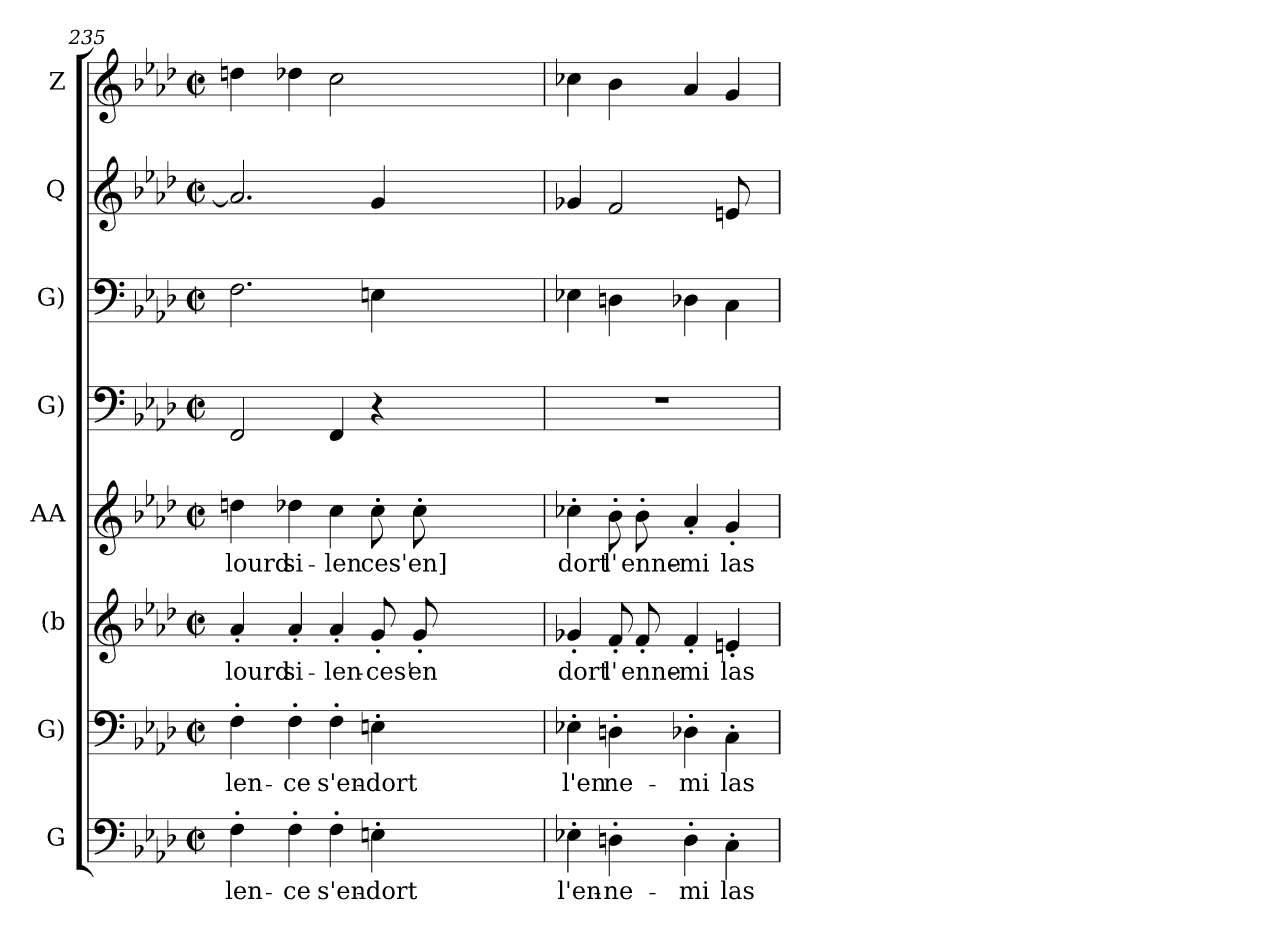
**kern	**text	**kern	**text	**kern	**text	**kern	**text	**kern	**kern	**kern	**kern
*part8	*part8	*part7	*part7	*part6	*part6	*part5	*part5	*part4	*part3	*part2	*part1
*staff8	*staff8	*staff7	*staff7	*staff6	*staff6	*staff5	*staff5	*staff4	*staff3	*staff2	*staff1
*I"G	*	*I"G)	*	*I"(b	*	*I"AA	*	*I"G)	*I"G)	*I"Q	*I"Z
!!LO:LB:g=z
*clefF4	*	*clefF4	*	*clefG2	*	*clefG2	*	*clefF4	*clefF4	*clefG2	*clefG2
*k[b-e-a-d-]	*	*k[b-e-a-d-]	*	*k[b-e-a-d-]	*	*k[b-e-a-d-]	*	*k[b-e-a-d-]	*k[b-e-a-d-]	*k[b-e-a-d-]	*k[b-e-a-d-]
*M2/2	*	*M2/2	*	*M2/2	*	*M2/2	*	*M2/2	*M2/2	*M2/2	*M2/2
*met(c|)	*	*met(c|)	*	*met(c|)	*	*met(c|)	*	*met(c|)	*met(c|)	*met(c|)	*met(c|)
=235	=235	=235	=235	=235	=235	=235	=235	=235	=235	=235	=235
4F'>i\	len-	4F'>i\	len-	4a-'<i/	lourd	4ddni\	lourd	2FFi/	2.Fi\	2.a-i/]	4ddni\
4F'>i\	ce	4F'>i\	ce	4a-'<i/	si-	4dd-Xi\	si-	.	.	.	4dd-Xi\
!	!	!	!	!	!	!	!	!	!	!	!LO:N:vis=2
4F'>i\	s'en-	4F'>i\	s'en-	4a-'<i/	len-	4cci\	len	4FFi/	.	.	2.ccj\
4En'>i\	dort	4En'>i\	dort	8g'<i/	ces'	8cc'>i\	ces'	4r	4Eni\	4gi/	.
.	.	.	.	8g'<i/	en	8cc'>i\	en]	.	.	.	.
2.ryy	.	2.ryy	.	2.ryy	.	2.ryy	.	2.ryy	2.ryy	2.ryy	.
.	.	.	.	.	.	.	.	.	.	.	2ryy
=236	=236	=236	=236	=236	=236	=236	=236	=236	=236	=236	=236
4E-X'>i\	l'en-	4E-X'>i\	l'en	4g-X'<i/	dort	4cc-X'>i\	dort	1r	4E-Xi\	4g-Xi/	4cc-Xi\
4Dn'>i\	ne-	4Dn'>i\	ne-	8f'<i/	l'	8b-'>i\	l'	.	4Dni\	2fi/	4b-i\
.	.	.	.	8f'<i/	enne-	8b-'>i\	enne-	.	.	.	.
4D'>i\	mi	4D-X'>i\	mi	4f'<i/	mi	4a-'<i/	mi	.	4D-Xi\	.	4a-i/
4C'>i\	las-	4C'>i\	las	4en'<i/	las	4g'<i/	las	.	4Ci\	8eni/	4gi/
.	.	.	.	.	.	.	.	.	.	8ryy	.
=	=	=	=	=	=	=	=	=	=	=	=
*-	*-	*-	*-	*-	*-	*-	*-	*-	*-	*-	*-
